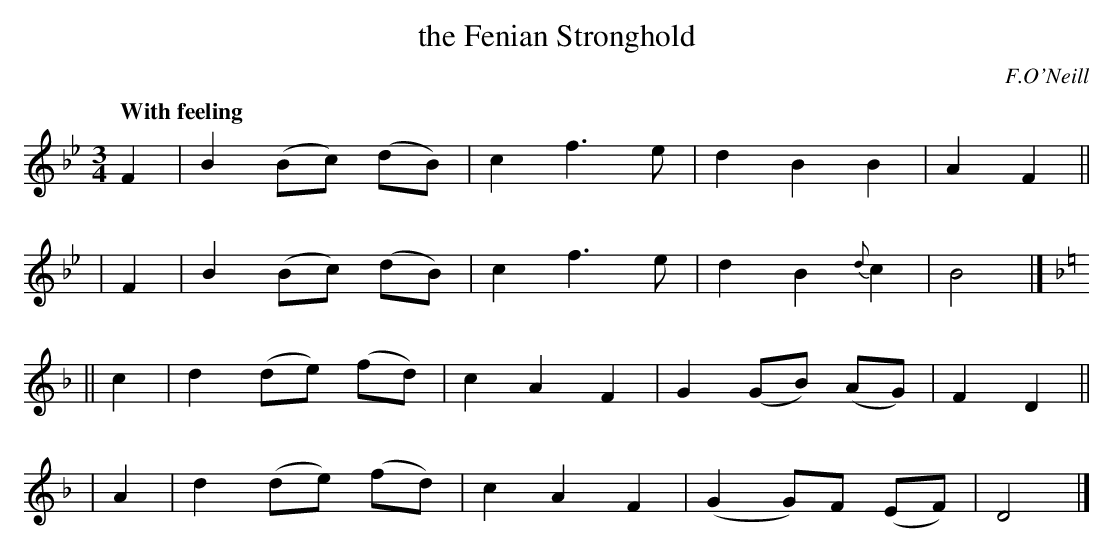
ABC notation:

X:1
T: the Fenian Stronghold
O: F.O'Neill
Q: "With feeling"
M: 3/4
L: 1/8
K: Bb	% and D dorian
  F2 | B2 (Bc) (dB) | c2 f3 e | d2 B2 B2 | A2 F2 ||
| F2 | B2 (Bc) (dB) | c2 f3 e | d2 B2 {d}c2 | B4 |][K:=e]
[K:Dm]\
|| c2 | d2 (de) (fd) | c2 A2 F2 | G2 (GB) (AG) | F2 D2 ||
| A2 | d2 (de) (fd) | c2 A2 F2 | (G2 G)F (EF) | D4 |]
